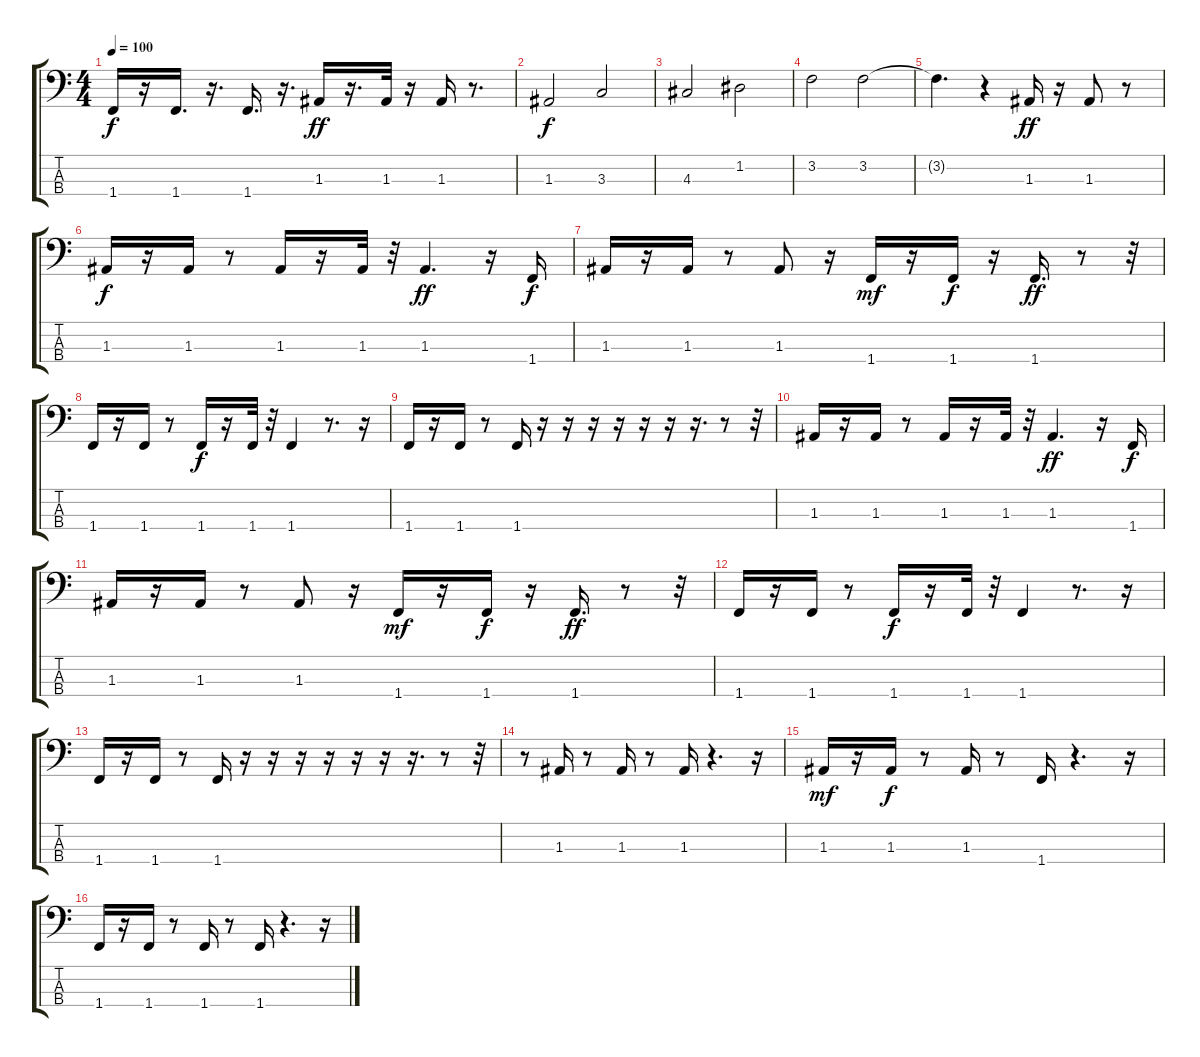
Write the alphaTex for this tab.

\track "" {instrument fretlessbass}
\staff {score tabs}
\tuning (G2 D2 A1 E1) {hide}
\ts (4 4)
\tempo 100
\clef f4
\ks c
1.4.16{dy f} r.16 1.4.16{d} r.16{d} 1.4.16{d} r.16{d} 1.3.16{dy ff} r.16{d} 1.3.32 r.16 1.3.16 r.8{d} |
1.3.2{dy f} 3.3.2 |
4.3.2 1.2.2 |
3.2.2 3.2.2 |
3.2{t}.4{d} r.4 1.3.16{dy ff} r.16 1.3.8 r.8 |
1.3.16{dy f} r.16 1.3.16 r.8 1.3.16 r.16 1.3.32 r.32 1.3.4{d dy ff} r.16 1.4.16{dy f} |
1.3.16 r.16 1.3.16 r.8 1.3.8 r.16 1.4.16{dy mf} r.16 1.4.16{dy f} r.16 1.4.16{d dy ff} r.8 r.32 |
1.4.16 r.16 1.4.16 r.8 1.4.16{dy f} r.16 1.4.32 r.32 1.4.4 r.8{d} r.16 |
1.4.16 r.16 1.4.16 r.8 1.4.16 r.16 r.16 r.16 r.16 r.16 r.16 r.16{d} r.8 r.32 |
1.3.16 r.16 1.3.16 r.8 1.3.16 r.16 1.3.32 r.32 1.3.4{d dy ff} r.16 1.4.16{dy f} |
1.3.16 r.16 1.3.16 r.8 1.3.8 r.16 1.4.16{dy mf} r.16 1.4.16{dy f} r.16 1.4.16{d dy ff} r.8 r.32 |
1.4.16 r.16 1.4.16 r.8 1.4.16{dy f} r.16 1.4.32 r.32 1.4.4 r.8{d} r.16 |
1.4.16 r.16 1.4.16 r.8 1.4.16 r.16 r.16 r.16 r.16 r.16 r.16 r.16{d} r.8 r.32 |
r.8 1.3.16 r.8 1.3.16 r.8 1.3.16 r.4{d} r.16 |
1.3.16{dy mf} r.16 1.3.16{dy f} r.8 1.3.16 r.8 1.4.16 r.4{d} r.16 |
1.4.16 r.16 1.4.16 r.8 1.4.16 r.8 1.4.16 r.4{d} r.16
